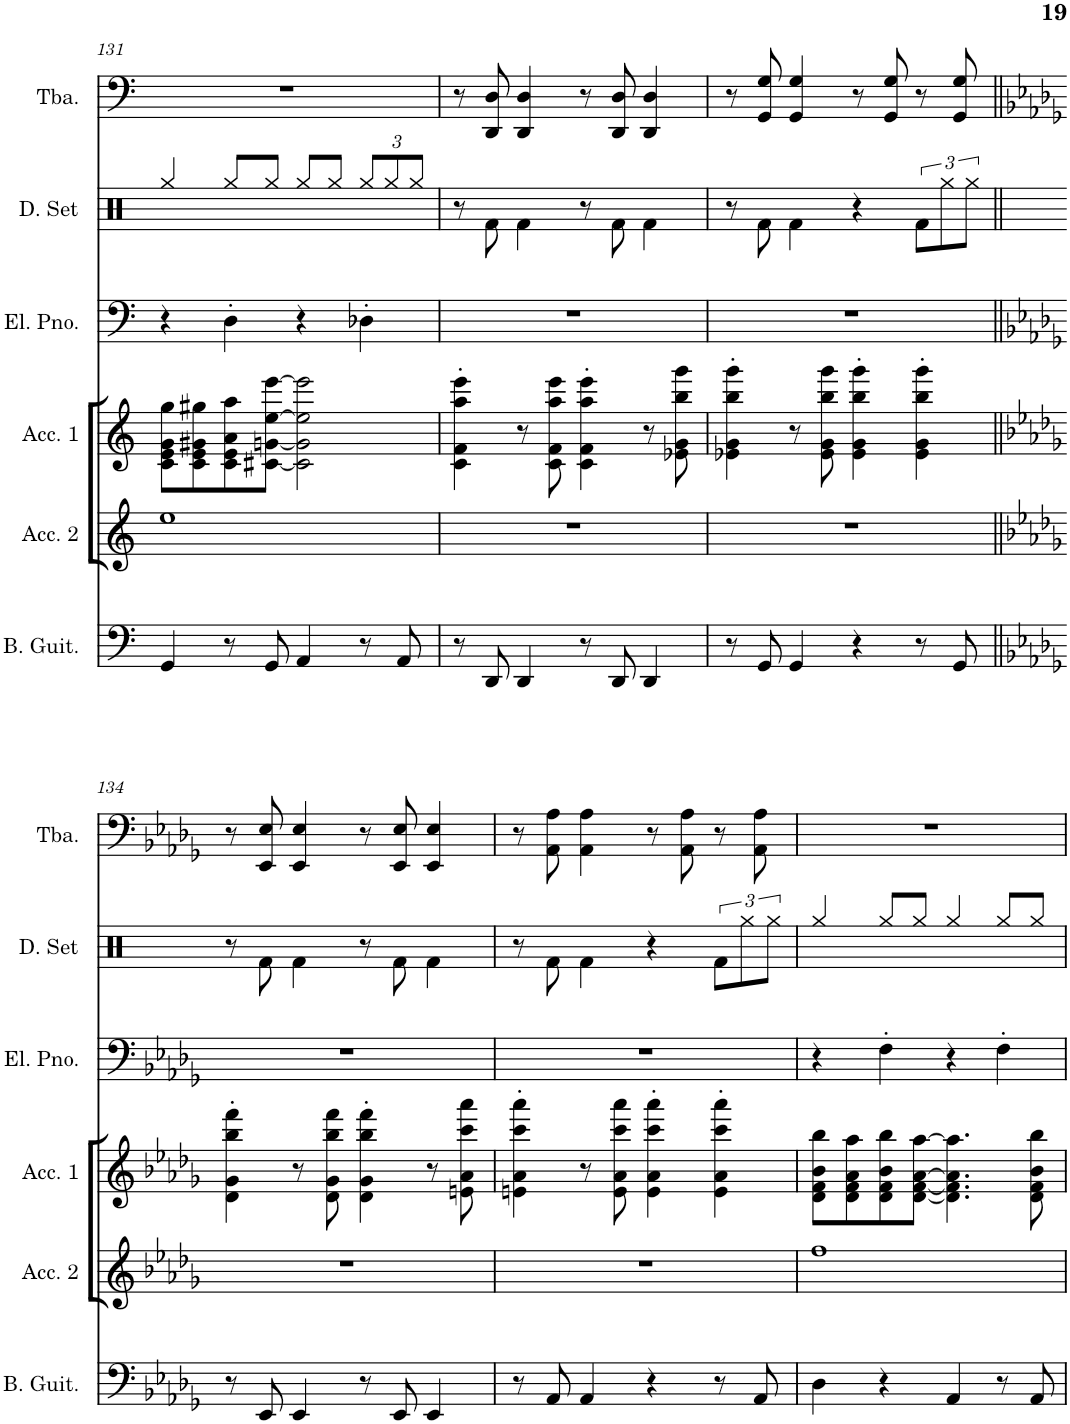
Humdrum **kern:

**kern	**kern	**kern	**kern	**kern	**kern
*part6	*part5	*part4	*part3	*part2	*part1
*staff6	*staff5	*staff4	*staff3	*staff2	*staff1
*I"Bass Guitar	*I"Accordion 2	*I"Accordion 1	*I"Electric Piano	*I"Tuba	*I"Piccolo
*I'B. Guit.	*I'Acc. 2	*I'Acc. 1	*I'El. Pno.	*I'Tba.	*I'Picc.
!!LO:PB:g=z
*clefF4	*clefG2	*clefG2	*clefF4	*clefF4	*clefG2
*	*	*	*	*	*Trd-7c-12
*k[]	*k[]	*k[]	*k[]	*k[]	*k[]
*M4/4	*M4/4	*M4/4	*M4/4	*M4/4	*M4/4
*met(c)	*met(c)	*met(c)	*met(c)	*met(c)	*met(c)
=131	=131	=131	=131	=131	=131
4GG/	1ee	8c\ 8e\ 8g\ 8gg\L	4r	1r	1r
.	.	8c\ 8e\ 8g#X\ 8gg#X\	.	.	.
8r	.	8c\ 8e\ 8a\ 8aa\	4D'\	.	.
8GG/	.	[8c#X\ [8gn\ [8ee\ [8eee\J	.	.	.
4AA/	.	2c#\] 2g\] 2ee\] 2eee\]	4r	.	.
8r	.	.	4D-X'\	.	.
8AA/	.	.	.	.	.
=132	=132	=132	=132	=132	=132
8r	1r	4c\' 4f\' 4aa\' 4eee\'	1r	8r	1r
8DD/	.	.	.	8DD/ 8D/	.
4DD/	.	8r	.	4DD/ 4D/	.
.	.	8c\ 8f\ 8aa\ 8eee\	.	.	.
8r	.	4c\' 4f\' 4aa\' 4eee\'	.	8r	.
8DD/	.	.	.	8DD/ 8D/	.
4DD/	.	8r	.	4DD/ 4D/	.
.	.	8e-X\ 8g\ 8bb\ 8ggg\	.	.	.
=133	=133	=133	=133	=133	=133
8r	1r	4e-X\' 4g\' 4bb\' 4ggg\'	1r	8r	1r
8GG/	.	.	.	8GG/ 8G/	.
4GG/	.	8r	.	4GG/ 4G/	.
.	.	8e-\ 8g\ 8bb\ 8ggg\	.	.	.
4r	.	4e-\' 4g\' 4bb\' 4ggg\'	.	8r	.
.	.	.	.	8GG/ 8G/	.
8r	.	4e-\' 4g\' 4bb\' 4ggg\'	.	8r	.
8GG/	.	.	.	8GG/ 8G/	.
!!LO:LB:g=z
=134||	=134||	=134||	=134||	=134||	=134||
*k[b-e-a-d-g-]	*k[b-e-a-d-g-]	*k[b-e-a-d-g-]	*k[b-e-a-d-g-]	*k[b-e-a-d-g-]	*k[b-e-a-d-g-]
8r	1r	4d-\' 4g-\' 4bb-\' 4fff\'	1r	8r	1r
8EE-/	.	.	.	8EE-/ 8E-/	.
4EE-/	.	8r	.	4EE-/ 4E-/	.
.	.	8d-\ 8g-\ 8bb-\ 8fff\	.	.	.
8r	.	4d-\' 4g-\' 4bb-\' 4fff\'	.	8r	.
8EE-/	.	.	.	8EE-/ 8E-/	.
4EE-/	.	8r	.	4EE-/ 4E-/	.
.	.	8en\ 8a-\ 8ccc\ 8aaa-\	.	.	.
=135	=135	=135	=135	=135	=135
8r	1r	4en\' 4a-\' 4ccc\' 4aaa-\'	1r	8r	1r
8AA-/	.	.	.	8AA-\ 8A-\	.
4AA-/	.	8r	.	4AA-\ 4A-\	.
.	.	8e\ 8a-\ 8ccc\ 8aaa-\	.	.	.
4r	.	4e\' 4a-\' 4ccc\' 4aaa-\'	.	8r	.
.	.	.	.	8AA-\ 8A-\	.
8r	.	4e\' 4a-\' 4ccc\' 4aaa-\'	.	8r	.
8AA-/	.	.	.	8AA-\ 8A-\	.
=136	=136	=136	=136	=136	=136
4D-\	1ff	8d-\ 8f\ 8b-\ 8bb-\L	4r	1r	1r
.	.	8d-\ 8f\ 8a-\ 8aa-\	.	.	.
4r	.	8d-\ 8f\ 8b-\ 8bb-\	4F'\	.	.
.	.	[8d-\ [8f\ [8a-\ [8aa-\J	.	.	.
4AA-/	.	4.d-\] 4.f\] 4.a-\] 4.aa-\]	4r	.	.
8r	.	.	4F'\	.	.
8AA-/	.	8d-\ 8f\ 8b-\ 8bb-\	.	.	.
=	=	=	=	=	=
*-	*-	*-	*-	*-	*-
